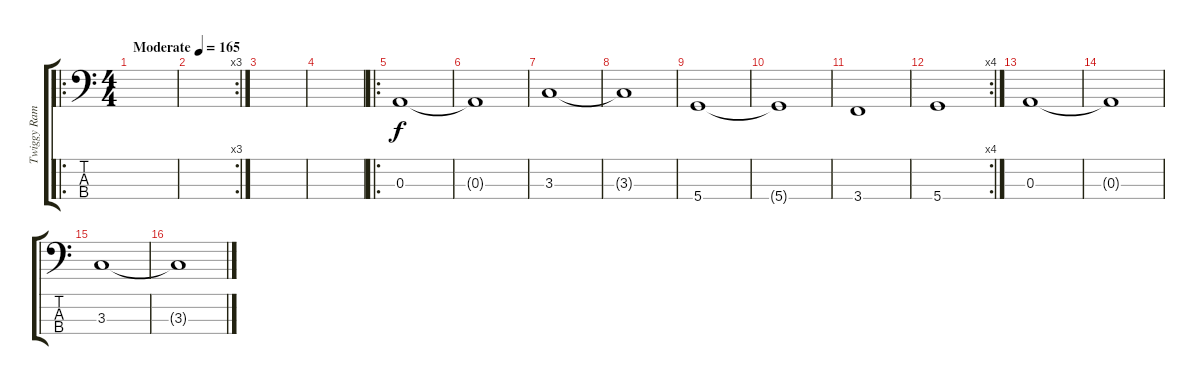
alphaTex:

\track ("Twiggy Ramirez" "Twiggy Ram") {instrument electricbassfinger}
\staff {score tabs}
\tuning (G2 D2 A1 D1) {hide}
\ro
\ts (4 4)
\tempo (165 "Moderate")
\clef f4
\ks c
|
\rc 3
|
|
|
\ro
0.3.1 |
0.3{t}.1 |
3.3.1 |
3.3{t}.1 |
5.4.1 |
5.4{t}.1 |
3.4.1 |
\rc 4
5.4.1 |
0.3.1 |
0.3{t}.1 |
3.3.1 |
3.3{t}.1
